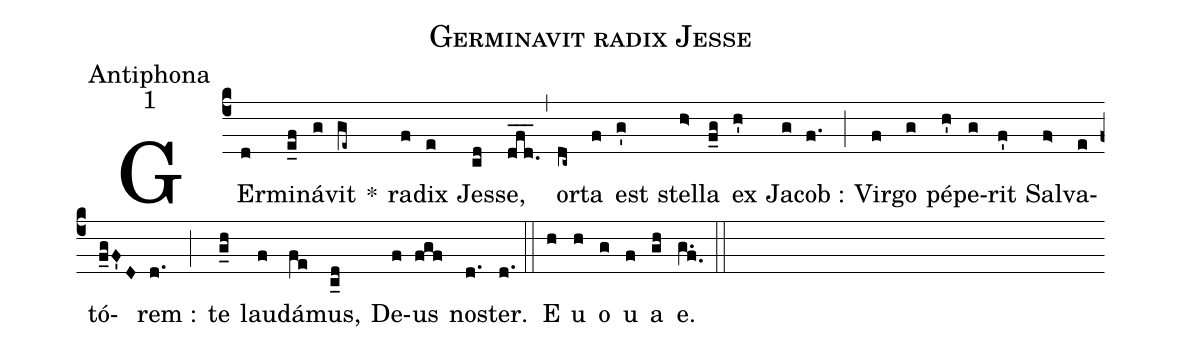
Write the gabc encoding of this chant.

name:Germinavit radix Jesse;
office-part:Antiphona;
mode:1;
%%
(c4) GEr(d)mi(e_f)ná(g)vit(ge~) *() ra(f)dix(e) Jes(cd)se,(dfd.___) (,) or(dc~)ta(f) est(g') stel(h>)la(f_g) ex(h') Ja(g)cob :(f.) (;) Vir(f)go(g) pé(h')pe(g)rit(f') Sal(f>)va(e)tó(f_gF'D)rem :(d.) (;) te(g_h) lau(f)dá(fe)mus,(c_d) De(f)us(fgf) no(d.)ster.(d.) (::) E(h) u(h) o(g) u(f) a(gh) e.(g.f.) (::)
